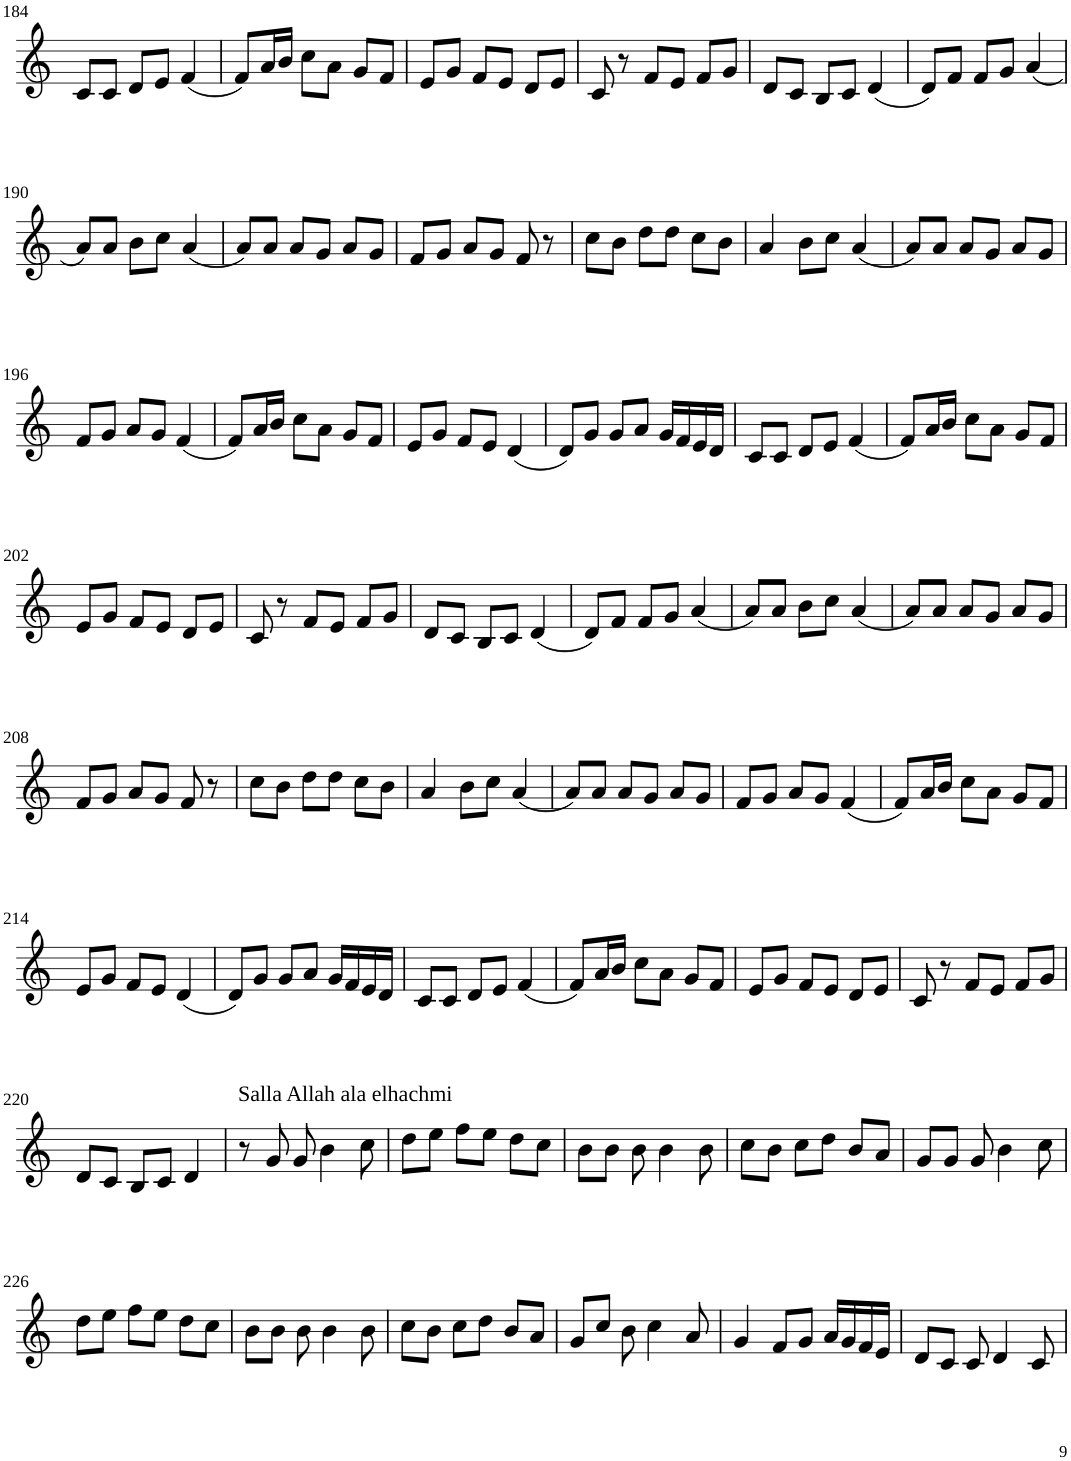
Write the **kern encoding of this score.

**kern
*part1
*staff1
*I"Violin
!!LO:PB:g=z
*clefG2
*k[]
*M3/4
=184
8c/L
8c/J
8d/L
8e/J
(4f/
=185
8f/L)
16a/L
16b/JJ
8cc\L
8a\J
8g/L
8f/J
=186
8e/L
8g/J
8f/L
8e/J
8d/L
8e/J
=187
8c/
8r
8f/L
8e/J
8f/L
8g/J
=188
8d/L
8c/J
8B/L
8c/J
(4d/
=189
8d/L)
8f/J
8f/L
8g/J
(4a/
!!LO:LB:g=z
=190
8a/L)
8a/J
8b\L
8cc\J
(4a/
=191
8a/L)
8a/J
8a/L
8g/J
8a/L
8g/J
=192
8f/L
8g/J
8a/L
8g/J
8f/
8r
=193
8cc\L
8b\J
8dd\L
8dd\J
8cc\L
8b\J
=194
4a/
8b\L
8cc\J
(4a/
=195
8a/L)
8a/J
8a/L
8g/J
8a/L
8g/J
!!LO:LB:g=z
=196
8f/L
8g/J
8a/L
8g/J
(4f/
=197
8f/L)
16a/L
16b/JJ
8cc\L
8a\J
8g/L
8f/J
=198
8e/L
8g/J
8f/L
8e/J
(4d/
=199
8d/L)
8g/J
8g/L
8a/J
16g/LL
16f/
16e/
16d/JJ
=200
8c/L
8c/J
8d/L
8e/J
(4f/
=201
8f/L)
16a/L
16b/JJ
8cc\L
8a\J
8g/L
8f/J
!!LO:LB:g=z
=202
8e/L
8g/J
8f/L
8e/J
8d/L
8e/J
=203
8c/
8r
8f/L
8e/J
8f/L
8g/J
=204
8d/L
8c/J
8B/L
8c/J
(4d/
=205
8d/L)
8f/J
8f/L
8g/J
(4a/
=206
8a/L)
8a/J
8b\L
8cc\J
(4a/
=207
8a/L)
8a/J
8a/L
8g/J
8a/L
8g/J
!!LO:LB:g=z
=208
8f/L
8g/J
8a/L
8g/J
8f/
8r
=209
8cc\L
8b\J
8dd\L
8dd\J
8cc\L
8b\J
=210
4a/
8b\L
8cc\J
(4a/
=211
8a/L)
8a/J
8a/L
8g/J
8a/L
8g/J
=212
8f/L
8g/J
8a/L
8g/J
(4f/
=213
8f/L)
16a/L
16b/JJ
8cc\L
8a\J
8g/L
8f/J
!!LO:LB:g=z
=214
8e/L
8g/J
8f/L
8e/J
(4d/
=215
8d/L)
8g/J
8g/L
8a/J
16g/LL
16f/
16e/
16d/JJ
=216
8c/L
8c/J
8d/L
8e/J
(4f/
=217
8f/L)
16a/L
16b/JJ
8cc\L
8a\J
8g/L
8f/J
=218
8e/L
8g/J
8f/L
8e/J
8d/L
8e/J
=219
8c/
8r
8f/L
8e/J
8f/L
8g/J
!!LO:LB:g=z
=220
8d/L
8c/J
8B/L
8c/J
4d/
=221
!LO:TX:a:t=Salla Allah ala elhachmi
8r
8g/
8g/
4b\
8cc\
=222
8dd\L
8ee\J
8ff\L
8ee\J
8dd\L
8cc\J
=223
8b\L
8b\J
8b\
4b\
8b\
=224
8cc\L
8b\J
8cc\L
8dd\J
8b/L
8a/J
=225
8g/L
8g/J
8g/
4b\
8cc\
!!LO:LB:g=z
=226
8dd\L
8ee\J
8ff\L
8ee\J
8dd\L
8cc\J
=227
8b\L
8b\J
8b\
4b\
8b\
=228
8cc\L
8b\J
8cc\L
8dd\J
8b/L
8a/J
=229
8g/L
8cc/J
8b\
4cc\
8a/
=230
4g/
8f/L
8g/J
16a/LL
16g/
16f/
16e/JJ
=231
8d/L
8c/J
8c/
4d/
8c/
=
*-
